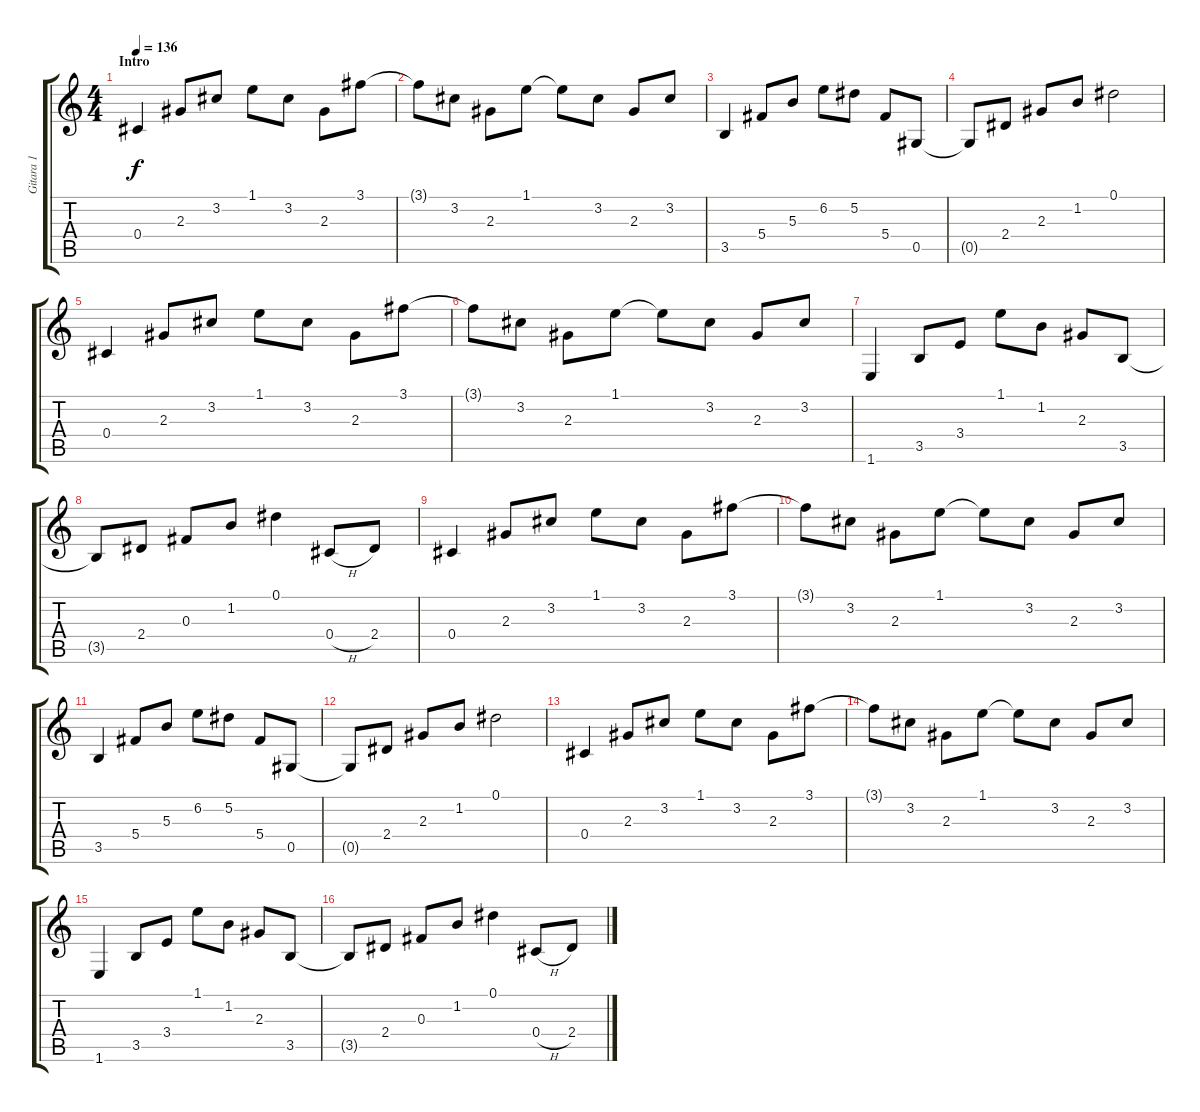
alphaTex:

\track ("Gitara 1" "Gitara 1") {instrument acousticguitarsteel}
\staff {score tabs}
\tuning (Eb4 Bb3 Gb3 Db3 Ab2 Eb2) {hide}
\ts (4 4)
\section ("" "Intro")
\tempo 136
\clef g2
\ks c
0.4.4{dy f instrument acousticguitarsteel} 2.3.8 3.2.8 1.1.8 3.2.8 2.3.8 3.1.8 |
3.1{t}.8 3.2.8 2.3.8 1.1.8 1.1{t}.8 3.2.8 2.3.8 3.2.8 |
3.5.4 5.4.8 5.3.8 6.2.8 5.2.8 5.4.8 0.5.8 |
0.5{t}.8 2.4.8 2.3.8 1.2.8 0.1.2 |
0.4.4 2.3.8 3.2.8 1.1.8 3.2.8 2.3.8 3.1.8 |
3.1{t}.8 3.2.8 2.3.8 1.1.8 1.1{t}.8 3.2.8 2.3.8 3.2.8 |
1.6.4 3.5.8 3.4.8 1.1.8 1.2.8 2.3.8 3.5.8 |
3.5{t}.8 2.4.8 0.3.8 1.2.8 0.1.4 0.4{h}.8 2.4.8 |
0.4.4 2.3.8 3.2.8 1.1.8 3.2.8 2.3.8 3.1.8 |
3.1{t}.8 3.2.8 2.3.8 1.1.8 1.1{t}.8 3.2.8 2.3.8 3.2.8 |
3.5.4 5.4.8 5.3.8 6.2.8 5.2.8 5.4.8 0.5.8 |
0.5{t}.8 2.4.8 2.3.8 1.2.8 0.1.2 |
0.4.4 2.3.8 3.2.8 1.1.8 3.2.8 2.3.8 3.1.8 |
3.1{t}.8 3.2.8 2.3.8 1.1.8 1.1{t}.8 3.2.8 2.3.8 3.2.8 |
1.6.4 3.5.8 3.4.8 1.1.8 1.2.8 2.3.8 3.5.8 |
3.5{t}.8 2.4.8 0.3.8 1.2.8 0.1.4 0.4{h}.8 2.4.8
